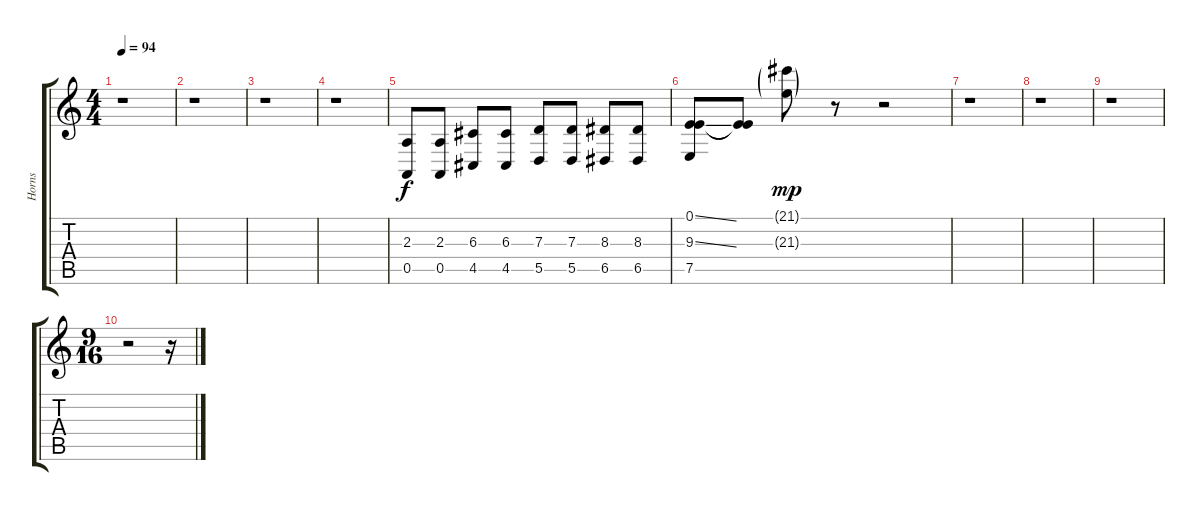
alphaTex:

\track ("Horns" "Horns") {instrument tenorsax}
\staff {score tabs}
\tuning (E4 B3 G3 D3 A2 E2) {hide}
\ts (4 4)
\tempo 94
\clef g2
\ks c
r.1{dy f} |
r.1 |
r.1 |
r.1 |
(2.3 0.5).8 (2.3 0.5).8 (6.3 4.5).8 (6.3 4.5).8 (7.3 5.5).8 (7.3 5.5).8 (8.3 6.5).8 (8.3 6.5).8 |
(0.1{ss} 9.3{ss} 7.5).8 (0.1{t} 9.3{t}).8 (21.1{g} 21.3{g}).8{dy mp} r.8 r.2 |
r.1 |
r.1 |
r.1 |
\ts (9 16)
r.2 r.16
